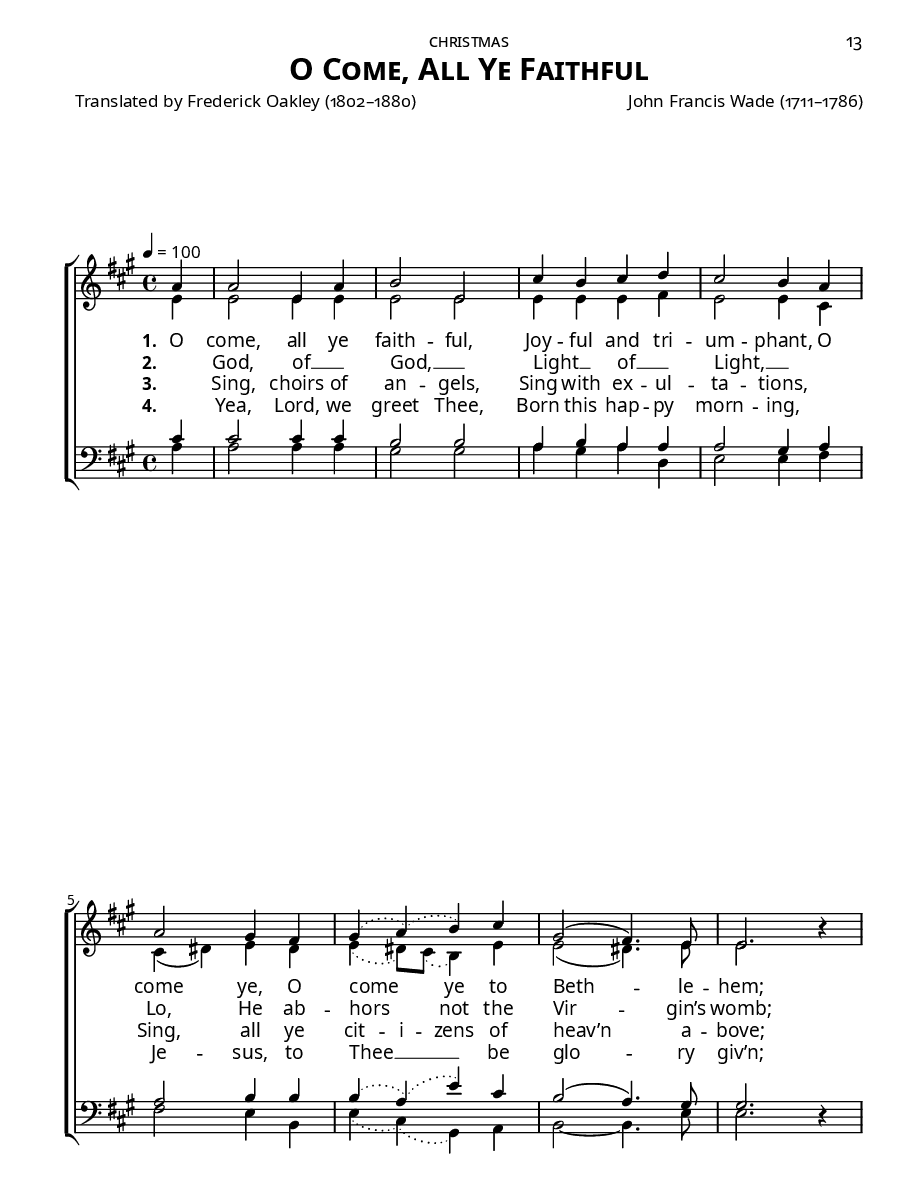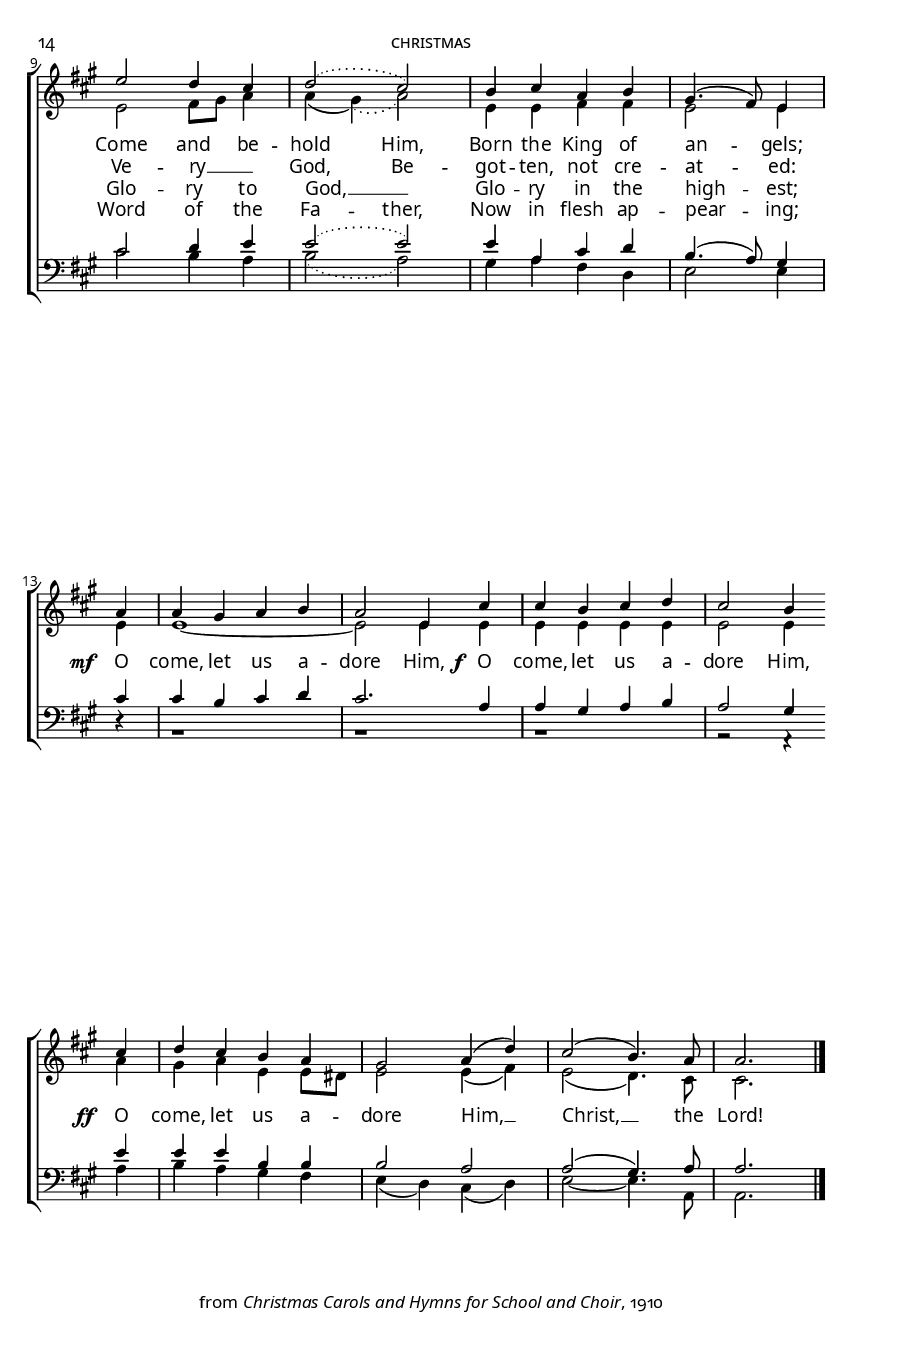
\version "2.14.2"
\include "../util.ly"
\header {
  title = \markup{\override #'(font-name . "Garamond Premier Pro Semibold"){ \abs-fontsize #15 \smallCapsOldStyle"O Come, All Ye Faithful"}}
  poet = \markup\oldStyleNum"Translated by Frederick Oakley (1802–1880)"
  composer = \markup\oldStyleNum"John Francis Wade (1711–1786)"
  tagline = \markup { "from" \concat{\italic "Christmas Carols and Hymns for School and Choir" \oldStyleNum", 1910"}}
}
\paper {
  paper-height = 9\in
  paper-width = 6\in
  indent = 0\in
  %system-system-spacing = #'((basic-distance . 10) (padding . 0))
  %system-system-spacing =
  %  #'((basic-distance . 0)
  %     (minimum-distance . 0)
  %     (padding . -10)
  %     (stretchability . 100))
  ragged-last-bottom = ##f
  ragged-bottom = ##f
  two-sided = ##t
  inner-margin = 0.5\in
  outer-margin = 0.25\in
  top-margin = 0.25\in
  bottom-margin = 0.25\in
  first-page-number = #013
  print-first-page-number = ##t
  headerLine = \markup{\override #'(font-name . "Garamond Premier Pro") \smallCapsOldStyle"christmas"}
  oddHeaderMarkup = \markup\fill-line{
     \override #'(font-name . "Garamond Premier Pro")\abs-fontsize #8.5
     \combine 
        \fill-line{"" \on-the-fly #print-page-number-check-first
        \oldStylePageNum""
        }
        \fill-line{\headerLine}
  }
  evenHeaderMarkup = \markup {
     \override #'(font-name . "Garamond Premier Pro")\abs-fontsize #8.5
     \combine
        \on-the-fly #print-page-number-check-first
        \oldStylePageNum""
        \fill-line{\headerLine}
  }
}
#(set-global-staff-size 15) \paper{ #(define fonts (make-pango-font-tree "GoudyOlSt BT" "Garamond Premier Pro" "Garamond Premier Pro" (/ 15 20))) }
global = {
  \key a \major
  \time 4/4
  \autoBeamOff
  \override DynamicLineSpanner #'staff-padding = #0.0
  \override DynamicLineSpanner #'Y-extent = #'(-0.5 . 1.5)
}

sopMusic = \relative c'' {
  \tempo 4 = 100
  \partial 4 a4 |
  a2 e4 a |
  b2 e, |
  cis'4 b cis d |
  \slurDotted cis2 b4 \bar"" a |
  a2 gis4 fis |
  
  gis( a)( b) cis |
  \slurSolid gis2( fis4.) e8 |
  e2. b'4\rest |
  e2 d4 cis |
  \slurDotted d2( cis) |
  b4 cis a b |
  \slurSolid \partial 4*3 gis4.( fis8) e4 | \break
  
  \partial 4 a4 |
  a gis a b |
  a2 e4 cis'4 |
  cis b cis d |
  cis2 b4 \bar""\break cis |
  
  d cis b a |
  gis2 a4( d) |
  cis2( b4.) a8) |
  \partial 4*3 a2. \bar "|."
}
sopWords = \lyricmode {
  
}

altoMusic = \relative c' {
  \partial 4 e4 |
  e2 e4 e |
  e2 e |
  e4 e e fis |
  e2 e4 cis |
  cis( dis) e dis |
  
  \slurDotted e( dis8[) cis]( b4) e |
  \slurSolid e2( dis4.) e8 |
  e2. s4 |
  e2 fis8[ gis] a4 |
  a( \slurDotted gis)( a2) |
  e4 e fis fis |
  \slurSolid \partial 4*3 e2 e4 |
  
  e4 |
  e1~ |
  e2 e4 e |
  e e e e |
  e2 e4 a |
  
  gis a e e8[ dis] |
  e2 e4( fis) |
  e2( d4.) cis8 |
  \partial 4*3 cis2. \bar "|."
}
altoWords = {
  \dropLyricsV
  \lyricmode {
    \set stanza = #"1. "
    \set ignoreMelismata = ##t
    O come, all ye faith -- ful, Joy -- ful and tri -- um -- phant, O come ye, O come _ ye to Beth -- _ le -- hem; Come and be -- hold Him, Born the King of an -- _ gels;
  }
  \set stanza = \markup\dynamic"mf  "
  \lyricmode {
    \unset ignoreMelismata
    O come, let us a -- dore Him,
  }
  \set stanza = \markup\dynamic" f "
  \lyricmode {
    O come, let us a -- dore Him,
  }
  \set stanza = \markup\dynamic"ff  "
  \lyricmode {
    \raiseLyrics
    O come, let us a -- dore Him, __ Christ, __ the Lord!
  }
}
altoWordsII = \lyricmode {
  \dropLyricsV
  \set stanza = #"2. "
  \set ignoreMelismata = ##t
  _ God, of __ _ God, __ _
  Light __ _ of __ _ Light, __ _ ""
  Lo, He ab -- hors _ not the Vir -- _ gin’s womb;
  Ve -- ry __ _ God,
  Be -- got -- ten, not cre -- at -- _ ed:
}
altoWordsIII = \lyricmode {
  \dropLyricsV
  \set stanza = #"3. "
  \set ignoreMelismata = ##t
  _ Sing, choirs of an -- gels, Sing with ex -- ul -- ta -- tions, ""
  Sing, all ye cit -- i -- zens of heav’n _ a -- bove;
  Glo -- ry to God, __ _ Glo -- ry in the high -- _ est;
}
altoWordsIV = \lyricmode {
  \dropLyricsV
  \set stanza = #"4. "
  \set ignoreMelismata = ##t
  _ Yea, Lord, we greet Thee, Born this hap -- py morn -- ing, ""
  Je -- sus, to Thee __ _ _ be glo -- _ ry giv’n;
  Word of the Fa -- ther, Now in flesh ap -- pear -- _ ing;
}

tenorMusic = \relative c' {
  \partial 4 cis4 |
  cis2 cis4 cis |
  b2 b |
  a4 b a a |
  \slurDotted a2 gis4 a |
  a2 b4 b |
  
  b( a)( e') cis |
  \slurSolid b2( a4.) gis8 |
  gis2. d4\rest |
  cis'2 d4 e |
  \slurDotted e2( e2) |
  e4 a, cis d |
  \slurSolid \partial 4*3 b4.( a8) gis4 |
  
  \partial 4 cis4 |
  cis b cis d |
  cis2. a4 |
  a gis a b |
  a2 gis4 e' |
  
  e e b b |
  b2 a |
  a( gis4.) a8 |
  \partial 4*3 a2. \bar "|."
}
tenorWords = \lyricmode {

}

bassMusic = \relative c' {
  \partial 4 a4 |
  a2 a4 a |
  gis2 gis |
  a4 gis a d, |
  \slurDotted e2 e4 fis |
  fis2 e4 b |
  
  e( cis)( gis) a |
  b2~b4. e8 |
  e2. s4 |
  cis'2 b4 a |
  b2( a2) |
  gis4 a fis d |
  \partial 4*3 e2 e4 |
  
  \slurSolid \partial 4 d\rest |
  g,1\rest |
  g1\rest |
  g1\rest |
  g2\rest f4\rest a'4 |
  
  b a gis fis |
  e( d) cis( d) |
  e2~e4. a,8 |
  \partial 4*3 a2. \bar "|."
}
bassWords = \lyricmode {

}

\score {
  <<
   \new ChoirStaff <<
%    \new Lyrics = sopranos \with { \override VerticalAxisGroup #'nonstaff-relatedstaff-spacing = #'((basic-distance . 1)) }
    \new Staff = women <<
      \new Voice = "sopranos" { \voiceOne << \global \sopMusic >> }
      \new Voice = "altos" { \voiceTwo << \global \altoMusic >> }
    >>
    \new Lyrics \with { alignAboveContext = #"women" \override VerticalAxisGroup #'nonstaff-relatedstaff-spacing = #'((basic-distance . 1))} \lyricsto "sopranos" \sopWords
    \new Lyrics = "altosIV"  \with { alignBelowContext = #"women" } \lyricsto "sopranos" \altoWordsIV
    \new Lyrics = "altosIII"  \with { alignBelowContext = #"women" } \lyricsto "sopranos" \altoWordsIII
    \new Lyrics = "altosII"  \with { alignBelowContext = #"women" } \lyricsto "sopranos" \altoWordsII
    \new Lyrics = "altos"  \with { alignBelowContext = #"women" } \lyricsto "sopranos" \altoWords
   \new Staff = men <<
      \clef bass
      \new Voice = "tenors" { \voiceOne << \global \tenorMusic >> }
      \new Voice = "basses" { \voiceTwo << \global \bassMusic >> }
    >>
    \new Lyrics \with { alignAboveContext = #"men" \override VerticalAxisGroup #'nonstaff-relatedstaff-spacing = #'((basic-distance . 1)) } \lyricsto "tenors" \tenorWords
    \new Lyrics \with { alignBelowContext = #"men" \override VerticalAxisGroup #'nonstaff-relatedstaff-spacing = #'((basic-distance . 1)) } \lyricsto "basses" \bassWords
  >>
%    \new PianoStaff << \new Staff { \new Voice { \pianoRH } } \new Staff { \clef "bass" \pianoLH } >>
  >>
  \layout {
    \context {
      \Score
      %\override SpacingSpanner #'base-shortest-duration = #(ly:make-moment 1 8)
      %\override SpacingSpanner #'common-shortest-duration = #(ly:make-moment 1 4)
    }
    \context {
      % Remove all empty staves
      % \Staff \RemoveEmptyStaves \override VerticalAxisGroup #'remove-first = ##t
    }
  }
}
